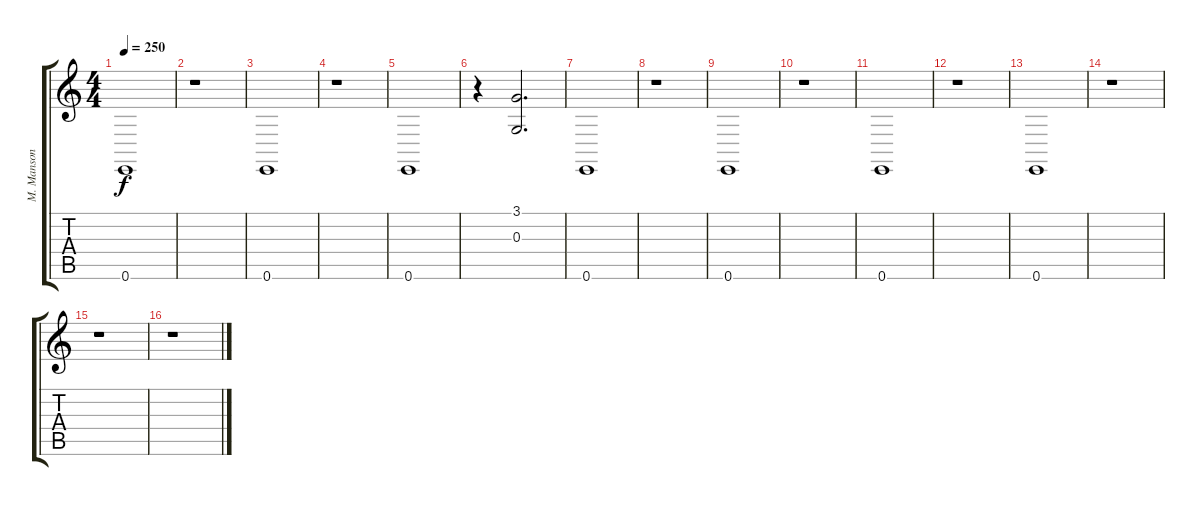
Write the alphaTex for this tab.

\track ("M. Manson" "M. Manson") {instrument brasssection}
\staff {score tabs}
\tuning (E4 B3 G3 D3 A2 E2) {hide}
\ts (4 4)
\tempo 250
\clef g2
\ks c
0.6.1{dy f} |
r.1 |
0.6.1 |
r.1 |
0.6.1 |
r.4 (3.1 0.3).2{d} |
0.6.1 |
r.1 |
0.6.1 |
r.1 |
0.6.1 |
r.1 |
0.6.1 |
r.1 |
r.1 |
r.1
